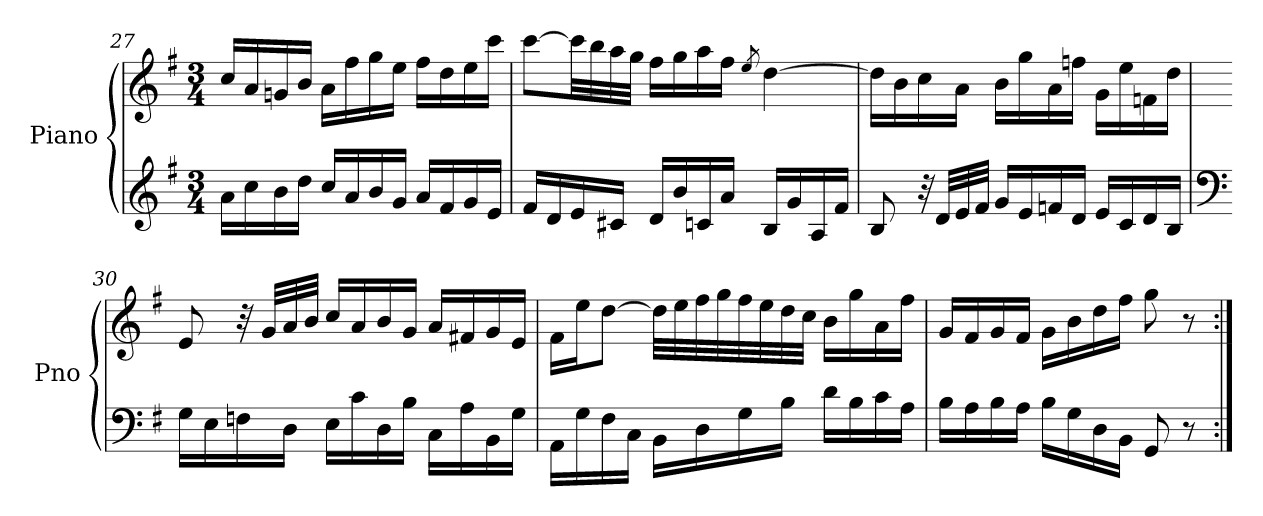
**kern	**kern
*part1	*part1
*staff2	*staff1
*I"Piano	*
*I'Pno	*
*clefG2	*clefG2
*k[f#]	*k[f#]
*M3/4	*M3/4
=27	=27
16a\LL	16cc/LL
16cc\	16a/
16b\	16gn/
16dd\JJ	16b/JJ
16cc/LL	16a\LL
16a/	16ff#\
16b/	16gg\
16g/JJ	16ee\JJ
16a/LL	16ff#\LL
16f#/	16dd\
16g/	16ee\
16e/JJ	16ccc\JJ
=28	=28
16f#/LL	[8ccc\L
16d/	.
16e/	32ccc\LL]
.	32bb\
16c#X/JJ	32aa\
.	32gg\JJJ
16d/LL	16ff#\LL
16b/	16gg\
16cn/	16aa\
16a/JJ	16ff#\JJ
.	8qee/
16B/LL	[4dd\
16g/	.
16A/	.
16f#/JJ	.
!!LO:LB:g=z
=29	=29
8B/	16dd\LL]
.	16b\
32r	16cc\
32d/LLL	.
32e/	16a\JJ
32f#/JJJ	.
16g/LL	16b\LL
16e/	16gg\
16fn/	16a\
16d/JJ	16ffn\JJ
16e/LL	16g\LL
16c/	16ee\
16d/	16fn\
16B/JJ	16dd\JJ
=30	=30
*clefF4	*
16G\LL	8e/
16E\	.
16Fn\	32r
.	32g/LLL
16D\JJ	32a/
.	32b/JJJ
16E\LL	16cc/LL
16c\	16a/
16D\	16b/
16B\JJ	16g/JJ
16C\LL	16a/LL
16A\	16f#X/
16BB\	16g/
16G\JJ	16e/JJ
=31	=31
16AA\LL	16f#\LL
16G\	16ee\J
16F#\	[8dd\J
16C\JJ	.
16BB\LL	32dd\LLL]
.	32ee\
16D\	32ff#\
.	32gg\
16G\	32ff#\
.	32ee\
16B\JJ	32dd\
.	32cc\JJJ
16d\LL	16b\LL
16B\	16gg\
16c\	16a\
16A\JJ	16ff#\JJ
=32	=32
16B\LL	16g/LL
16A\	16f#/
16B\	16g/
16A\JJ	16f#/JJ
16B\LL	16g\LL
16G\	16b\
16D\	16dd\
16BB\JJ	16ff#\JJ
8GG/	8gg\
8r	8r
=:|!	=:|!
*-	*-
